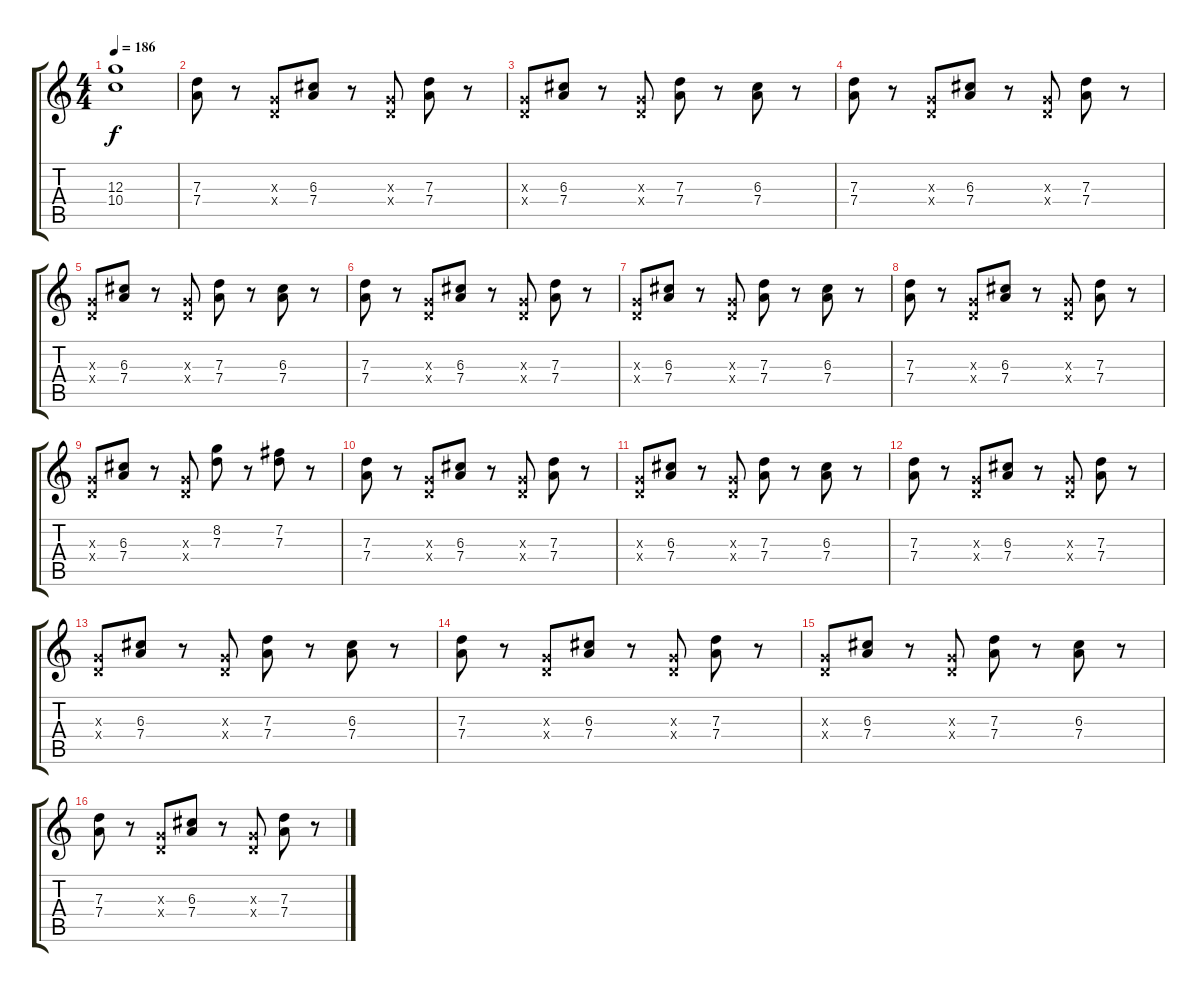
\track "" {instrument acousticguitarsteel}
\staff {score tabs}
\tuning (E4 B3 G3 D3 A2 E2) {hide}
\ts (4 4)
\tempo 186
\clef g2
\ks c
(12.3{t} 10.4{t}).1{dy f} |
(7.3 7.4).8 r.8 (0.3{x} 0.4{x}).8 (6.3 7.4).8 r.8 (0.3{x} 0.4{x}).8 (7.3 7.4).8 r.8 |
(0.3{x} 0.4{x}).8 (6.3 7.4).8 r.8 (0.3{x} 0.4{x}).8 (7.3 7.4).8 r.8 (6.3 7.4).8 r.8 |
(7.3 7.4).8 r.8 (0.3{x} 0.4{x}).8 (6.3 7.4).8 r.8 (0.3{x} 0.4{x}).8 (7.3 7.4).8 r.8 |
(0.3{x} 0.4{x}).8 (6.3 7.4).8 r.8 (0.3{x} 0.4{x}).8 (7.3 7.4).8 r.8 (6.3 7.4).8 r.8 |
(7.3 7.4).8 r.8 (0.3{x} 0.4{x}).8 (6.3 7.4).8 r.8 (0.3{x} 0.4{x}).8 (7.3 7.4).8 r.8 |
(0.3{x} 0.4{x}).8 (6.3 7.4).8 r.8 (0.3{x} 0.4{x}).8 (7.3 7.4).8 r.8 (6.3 7.4).8 r.8 |
(7.3 7.4).8 r.8 (0.3{x} 0.4{x}).8 (6.3 7.4).8 r.8 (0.3{x} 0.4{x}).8 (7.3 7.4).8 r.8 |
(0.3{x} 0.4{x}).8 (6.3 7.4).8 r.8 (0.3{x} 0.4{x}).8 (8.2 7.3).8 r.8 (7.2 7.3).8 r.8 |
(7.3 7.4).8 r.8 (0.3{x} 0.4{x}).8 (6.3 7.4).8 r.8 (0.3{x} 0.4{x}).8 (7.3 7.4).8 r.8 |
(0.3{x} 0.4{x}).8 (6.3 7.4).8 r.8 (0.3{x} 0.4{x}).8 (7.3 7.4).8 r.8 (6.3 7.4).8 r.8 |
(7.3 7.4).8 r.8 (0.3{x} 0.4{x}).8 (6.3 7.4).8 r.8 (0.3{x} 0.4{x}).8 (7.3 7.4).8 r.8 |
(0.3{x} 0.4{x}).8 (6.3 7.4).8 r.8 (0.3{x} 0.4{x}).8 (7.3 7.4).8 r.8 (6.3 7.4).8 r.8 |
(7.3 7.4).8 r.8 (0.3{x} 0.4{x}).8 (6.3 7.4).8 r.8 (0.3{x} 0.4{x}).8 (7.3 7.4).8 r.8 |
(0.3{x} 0.4{x}).8 (6.3 7.4).8 r.8 (0.3{x} 0.4{x}).8 (7.3 7.4).8 r.8 (6.3 7.4).8 r.8 |
(7.3 7.4).8 r.8 (0.3{x} 0.4{x}).8 (6.3 7.4).8 r.8 (0.3{x} 0.4{x}).8 (7.3 7.4).8 r.8
